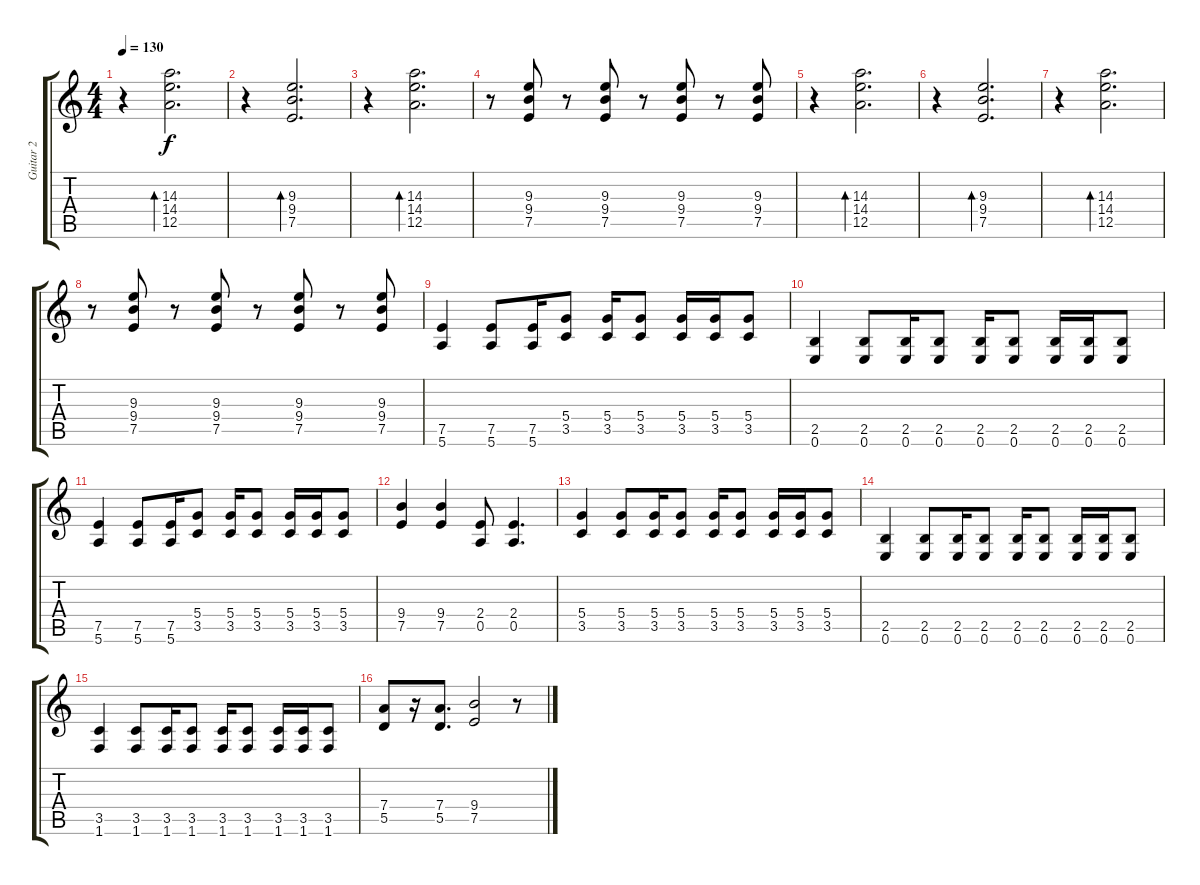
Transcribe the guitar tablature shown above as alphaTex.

\track ("Guitar 2" "Guitar 2") {instrument electricguitarclean}
\staff {score tabs}
\tuning (E4 B3 G3 D3 A2 E2) {hide}
\ts (4 4)
\tempo 130
\clef g2
\ks c
r.4{dy f instrument electricguitarclean} (14.3 14.4 12.5).2{d bd 240} |
r.4 (9.3 9.4 7.5).2{d bd 240} |
r.4 (14.3 14.4 12.5).2{d bd 240} |
r.8 (9.3 9.4 7.5).8 r.8 (9.3 9.4 7.5).8 r.8 (9.3 9.4 7.5).8 r.8 (9.3 9.4 7.5).8 |
r.4 (14.3 14.4 12.5).2{d bd 240} |
r.4 (9.3 9.4 7.5).2{d bd 240} |
r.4 (14.3 14.4 12.5).2{d bd 240} |
r.8 (9.3 9.4 7.5).8 r.8 (9.3 9.4 7.5).8 r.8 (9.3 9.4 7.5).8 r.8 (9.3 9.4 7.5).8 |
(7.5 5.6).4{instrument distortionguitar} (7.5 5.6).8 (7.5 5.6).16 (5.4 3.5).8 (5.4 3.5).16 (5.4 3.5).8 (5.4 3.5).16 (5.4 3.5).16 (5.4 3.5).8 |
(2.5 0.6).4 (2.5 0.6).8 (2.5 0.6).16 (2.5 0.6).8 (2.5 0.6).16 (2.5 0.6).8 (2.5 0.6).16 (2.5 0.6).16 (2.5 0.6).8 |
(7.5 5.6).4{instrument distortionguitar} (7.5 5.6).8 (7.5 5.6).16 (5.4 3.5).8 (5.4 3.5).16 (5.4 3.5).8 (5.4 3.5).16 (5.4 3.5).16 (5.4 3.5).8 |
(9.4 7.5).4 (9.4 7.5).4 (2.4 0.5).8 (2.4 0.5).4{d} |
(5.4 3.5).4 (5.4 3.5).8 (5.4 3.5).16 (5.4 3.5).8 (5.4 3.5).16 (5.4 3.5).8 (5.4 3.5).16 (5.4 3.5).16 (5.4 3.5).8 |
(2.5 0.6).4{instrument distortionguitar} (2.5 0.6).8 (2.5 0.6).16 (2.5 0.6).8 (2.5 0.6).16 (2.5 0.6).8 (2.5 0.6).16 (2.5 0.6).16 (2.5 0.6).8 |
(3.5 1.6).4 (3.5 1.6).8 (3.5 1.6).16 (3.5 1.6).8 (3.5 1.6).16 (3.5 1.6).8 (3.5 1.6).16 (3.5 1.6).16 (3.5 1.6).8 |
(7.4 5.5).8 r.16 (7.4 5.5).8{d} (9.4 7.5).2 r.8
